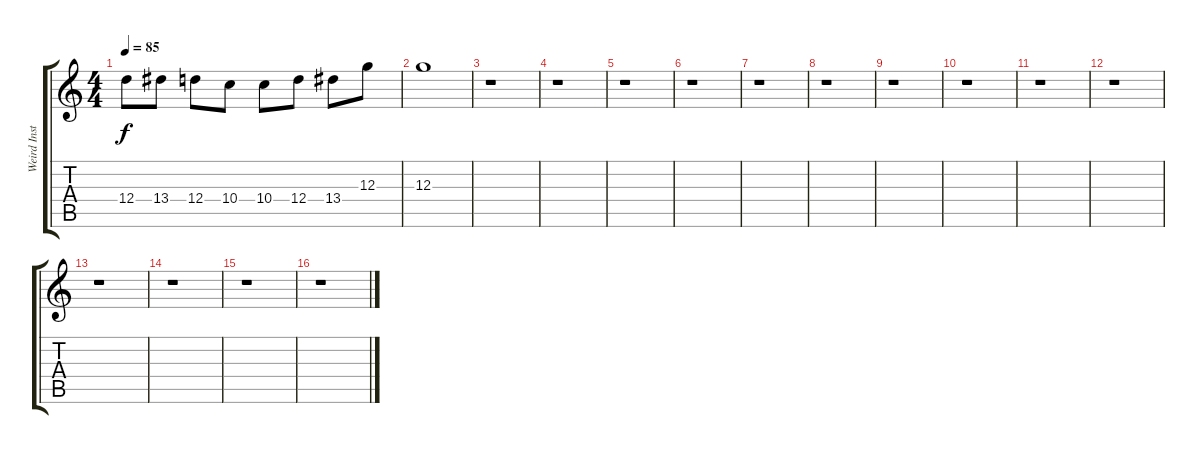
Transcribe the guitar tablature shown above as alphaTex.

\track ("Weird Instrument" "Weird Inst") {instrument electricbasspick}
\staff {score tabs}
\tuning (E4 B3 G3 D3 A2 E2) {hide}
\ts (4 4)
\tempo 85
\clef g2
\ks c
12.4.8{dy f} 13.4.8 12.4.8 10.4.8 10.4.8 12.4.8 13.4.8 12.3.8 |
12.3.1 |
r.1 |
r.1 |
r.1 |
r.1 |
r.1 |
r.1 |
r.1 |
r.1 |
r.1 |
r.1 |
r.1 |
r.1 |
r.1 |
r.1
